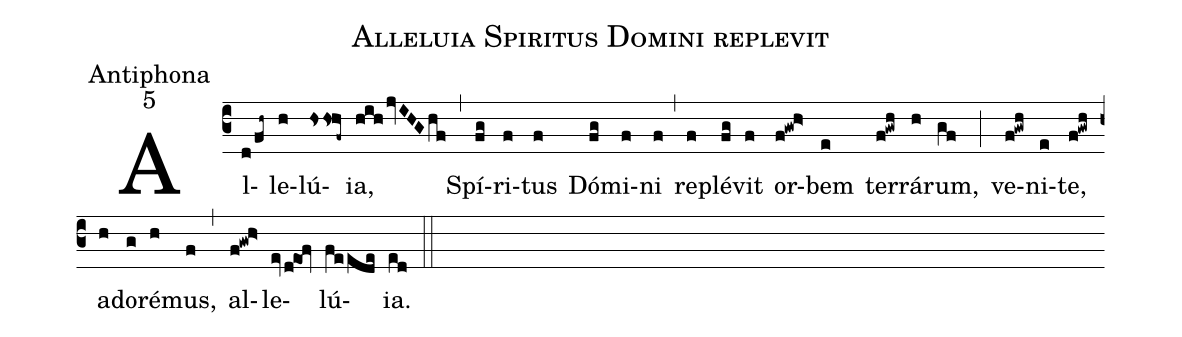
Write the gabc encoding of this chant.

name:Alleluia Spiritus Domini replevit;
office-part:Antiphona;
mode:5;
%%
(c3) Al(d/fh~)le(h)lú(HsHs@hf~)ia,(hih/jvIHGhf) (,) Spí(fg)ri(f)tus(f) Dó(fg)mi(f)ni(f) (,) re(f)plé(fg)vit(f) or(f!gw!h>)bem(e) ter(f!gwh)rá(h)rum,(gf) (;)
ve(f!gwh)ni(e)te,(f!gwh) a(h)do(g)ré(h)mus,(f) (,)
al(f!gw!h>)le(evd@eo!fv)lú(fe/ede)ia.(ed) (::)
